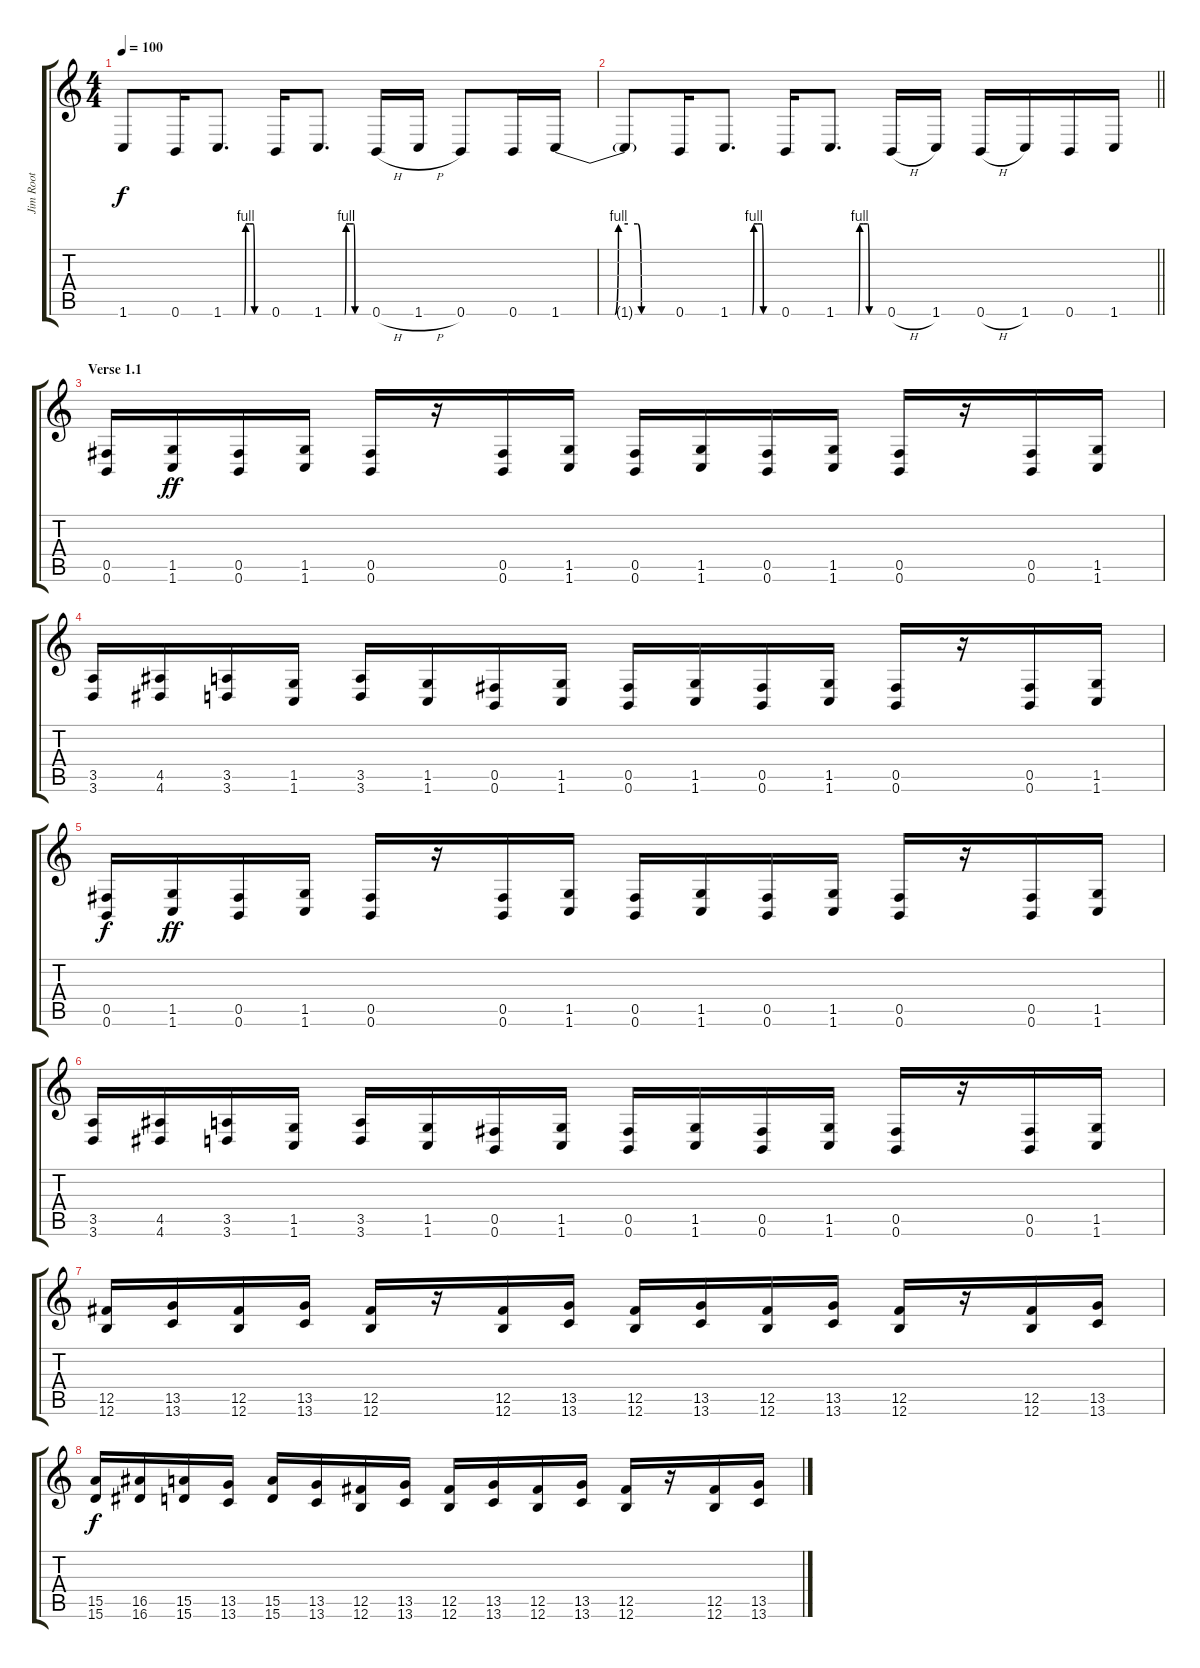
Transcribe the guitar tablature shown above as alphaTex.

\track ("Jim Root" "Jim Root") {instrument distortionguitar}
\staff {score tabs}
\tuning (Db4 Ab3 E3 B2 Gb2 B1) {hide}
\ts (4 4)
\tempo 100
\clef g2
\ks c
1.6{t}.8{dy f} 0.6.16 1.6{be (custom 0 0 28 0 30 4 35 4 40 4 42 0 60 0)}.8{d} 0.6.16 1.6{be (custom 0 0 28 0 30 4 35 4 40 4 42 0 60 0)}.8{d} 0.6{h}.16 1.6{h}.16 0.6.8 0.6.16 1.6{be (custom 0 0 28 0 30 4 35 4 40 4 42 0 60 0)}.16 |
\barLineRight lightlight
1.6{t}.8 0.6.16 1.6{be (custom 0 0 28 0 30 4 35 4 40 4 42 0 60 0)}.8{d} 0.6.16 1.6{be (custom 0 0 28 0 30 4 35 4 40 4 42 0 60 0)}.8{d} 0.6{h}.16 1.6.16 0.6{h}.16 1.6.16 0.6.16 1.6.16 |
\section ("" "Verse 1.1")
(0.5 0.6).16 (1.5 1.6).16{dy ff} (0.5 0.6).16 (1.5 1.6).16 (0.5 0.6).16 r.16 (0.5 0.6).16 (1.5 1.6).16 (0.5 0.6).16 (1.5 1.6).16 (0.5 0.6).16 (1.5 1.6).16 (0.5 0.6).16 r.16 (0.5 0.6).16 (1.5 1.6).16 |
(3.5 3.6).16 (4.5 4.6).16 (3.5 3.6).16 (1.5 1.6).16 (3.5 3.6).16 (1.5 1.6).16 (0.5 0.6).16 (1.5 1.6).16 (0.5 0.6).16 (1.5 1.6).16 (0.5 0.6).16 (1.5 1.6).16 (0.5 0.6).16 r.16 (0.5 0.6).16 (1.5 1.6).16 |
(0.5 0.6).16{dy f} (1.5 1.6).16{dy ff} (0.5 0.6).16 (1.5 1.6).16 (0.5 0.6).16 r.16 (0.5 0.6).16 (1.5 1.6).16 (0.5 0.6).16 (1.5 1.6).16 (0.5 0.6).16 (1.5 1.6).16 (0.5 0.6).16 r.16 (0.5 0.6).16 (1.5 1.6).16 |
(3.5 3.6).16 (4.5 4.6).16 (3.5 3.6).16 (1.5 1.6).16 (3.5 3.6).16 (1.5 1.6).16 (0.5 0.6).16 (1.5 1.6).16 (0.5 0.6).16 (1.5 1.6).16 (0.5 0.6).16 (1.5 1.6).16 (0.5 0.6).16 r.16 (0.5 0.6).16 (1.5 1.6).16 |
(12.5 12.6).16 (13.5 13.6).16 (12.5 12.6).16 (13.5 13.6).16 (12.5 12.6).16 r.16 (12.5 12.6).16 (13.5 13.6).16 (12.5 12.6).16 (13.5 13.6).16 (12.5 12.6).16 (13.5 13.6).16 (12.5 12.6).16 r.16 (12.5 12.6).16 (13.5 13.6).16 |
(15.5 15.6).16{dy f} (16.5 16.6).16 (15.5 15.6).16 (13.5 13.6).16 (15.5 15.6).16 (13.5 13.6).16 (12.5 12.6).16 (13.5 13.6).16 (12.5 12.6).16 (13.5 13.6).16 (12.5 12.6).16 (13.5 13.6).16 (12.5 12.6).16 r.16 (12.5 12.6).16 (13.5 13.6).16
